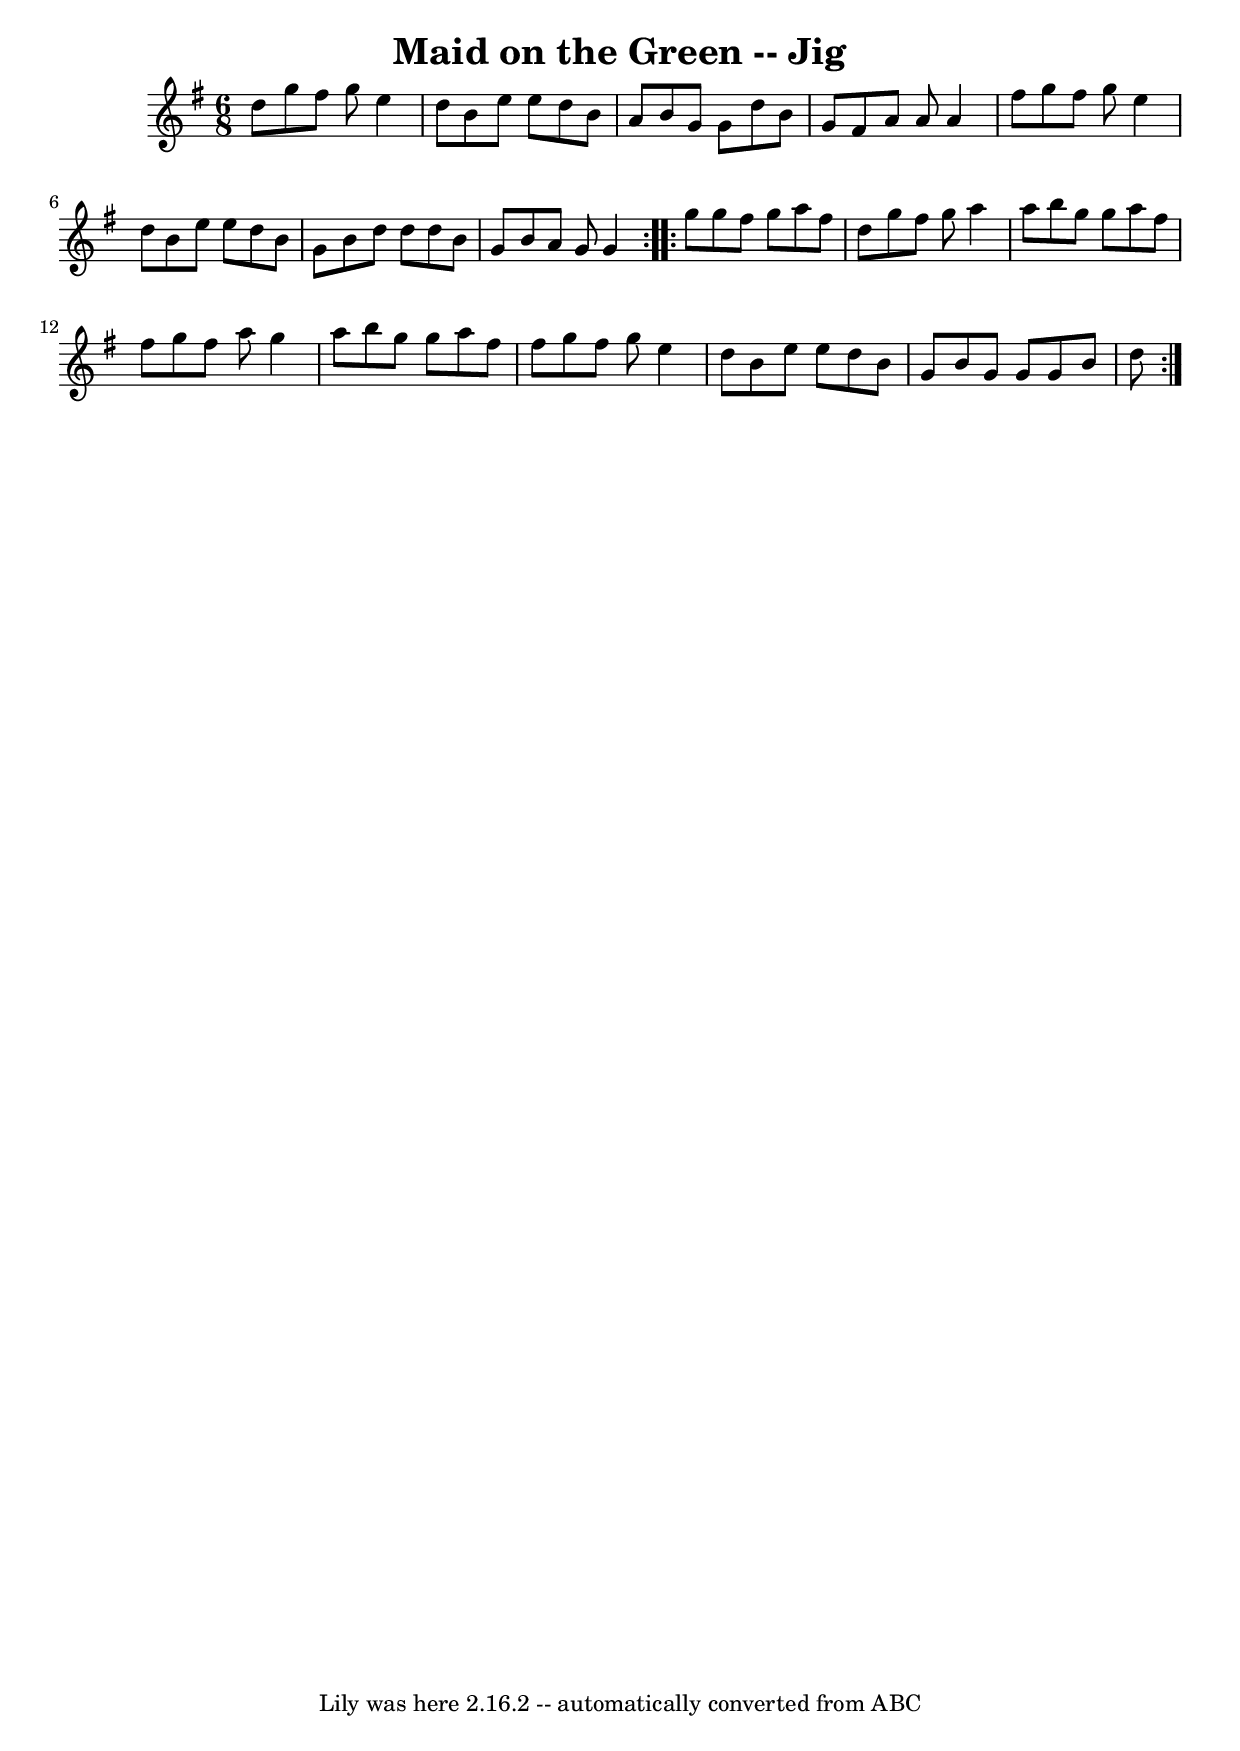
\version "2.7.40"
\include "Mammoth.ily"
\header {
	%% book = "Ryan's Mammoth Collection"
	crossRefNumber = "1"
	footnotes = "\\\\111 624"
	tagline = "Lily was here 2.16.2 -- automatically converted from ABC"
	title = "Maid on the Green -- Jig"
}
voicedefault =  {


\repeat volta 2 {
\time 6/8 \key g \major d''8  |
 g''8 fis''8 g''8 e''4    
d''8    |
 b'8 e''8 e''8 d''8 b'8 a'8    |
 b'8  
 g'8 g'8 d''8 b'8 g'8    |
 fis'8 a'8 a'8 a'4    
fis''8    |
 g''8 fis''8 g''8 e''4 d''8    |
 b'8 
 e''8 e''8 d''8 b'8 g'8    |
 b'8 d''8 d''8 d''8 
 b'8 g'8    |
 b'8 a'8 g'8 g'4  }     \repeat volta 2 {   
g''8  |
 g''8 fis''8 g''8 a''8 fis''8 d''8    |
 
 g''8 fis''8 g''8 a''4 a''8    |
 b''8 g''8 g''8    
a''8 fis''8 fis''8    |
 g''8 fis''8 a''8 g''4 a''8   
 |
 b''8 g''8 g''8 a''8 fis''8 fis''8    |
   
g''8 fis''8 g''8 e''4 d''8    |
 b'8 e''8 e''8    
d''8 b'8 g'8    |
 b'8 g'8 g'8 g'8 b'8 d''8    }   
}

\score{
    <<

	\context Staff="default"
	{
	    \voicedefault 
	}

    >>
	\layout {
	}
	\midi {}
}
